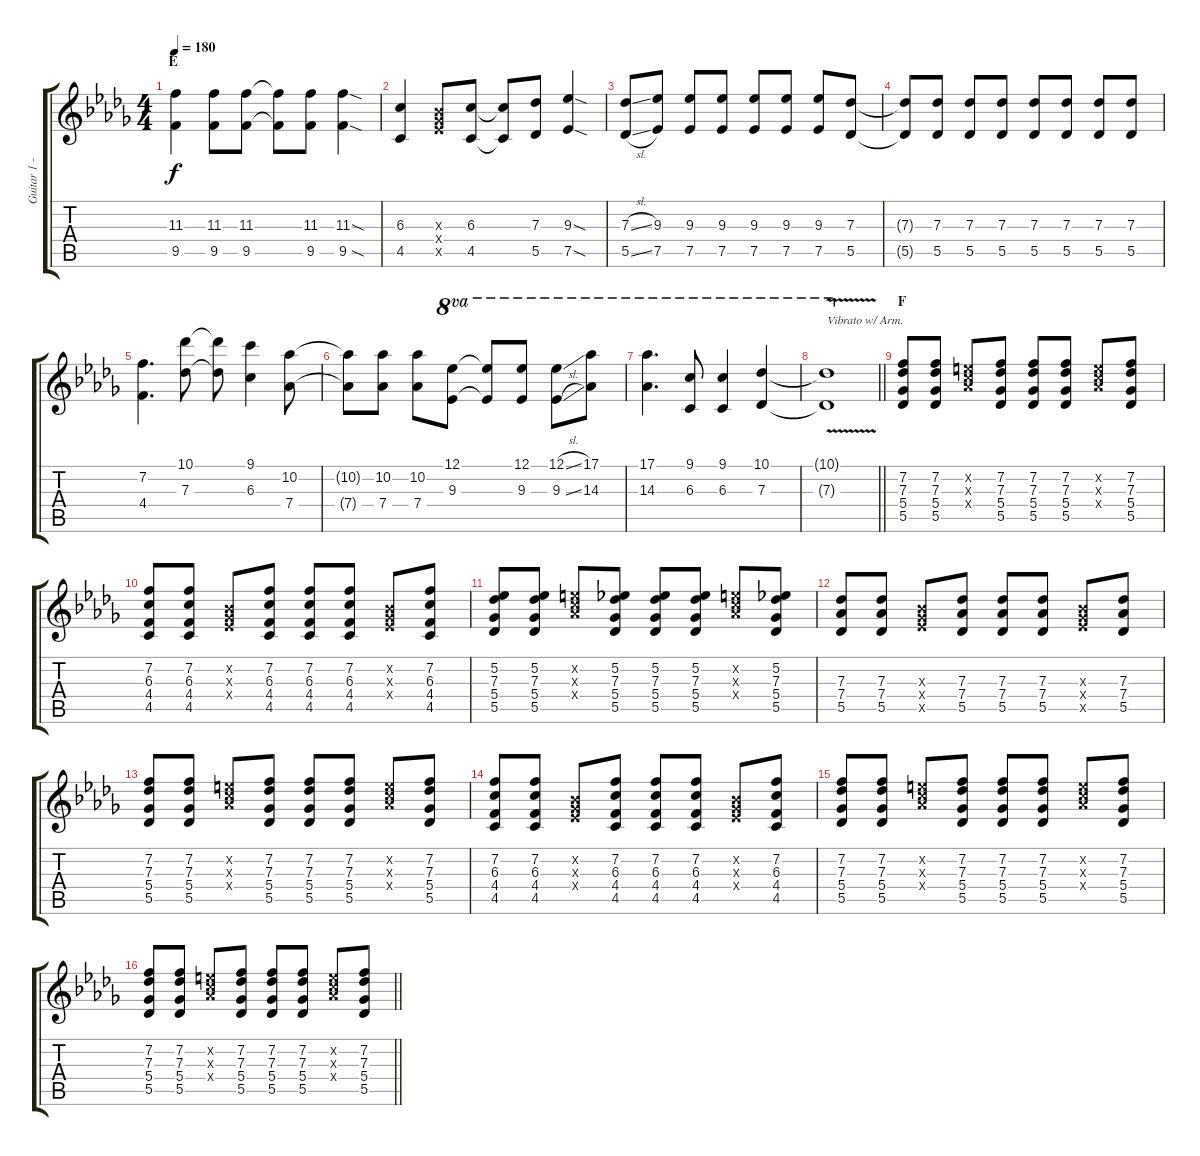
\track ("Guitar 1 - Hiroshi" "Guitar 1 -") {instrument distortionguitar}
\staff {score tabs}
\tuning (Eb4 Bb3 Gb3 Db3 Ab2 Db2) {hide}
\ts (4 4)
\section ("" "E")
\tempo 180
\clef g2
\ks db
(11.3 9.5).4{dy f} (11.3 9.5).8 (11.3 9.5).8 (11.3{t} 9.5{t}).8 (11.3 9.5).8 (11.3{sod} 9.5{sod}).4 |
(6.3 4.5).4 (4.3{x} 5.4{x} 7.5{x}).8 (6.3 4.5).8 (6.3{t} 4.5{t}).8 (7.3 5.5).8 (9.3{sod} 7.5{sod}).4 |
(7.3{sl} 5.5{sl}).8 (9.3 7.5).8 (9.3 7.5).8 (9.3 7.5).8 (9.3 7.5).8 (9.3 7.5).8 (9.3 7.5).8 (7.3 5.5).8 |
(7.3{t} 5.5{t}).8 (7.3 5.5).8 (7.3 5.5).8 (7.3 5.5).8 (7.3 5.5).8 (7.3 5.5).8 (7.3 5.5).8 (7.3 5.5).8 |
(7.2 4.4).4{d} (10.1 7.3).8 (10.1{t} 7.3{t}).8 (9.1 6.3).4 (10.2 7.4).8 |
(10.2{t} 7.4{t}).8 (10.2 7.4).8 (10.2 7.4).8 (12.1 9.3).8{ot 8va} (12.1{t} 9.3{t}).8{ot 8va} (12.1 9.3).8{ot 8va} (12.1{sl} 9.3{sl}).8{ot 8va} (17.1 14.3).8{ot 8va} |
(17.1 14.3).4{d ot 8va} (9.1 6.3).8{ot 8va} (9.1 6.3).4{ot 8va} (10.1 7.3).4{ot 8va} |
\barLineRight lightlight
(10.1{v t} 7.3{v t}).1{ot 8va txt "Vibrato w/ Arm."} |
\section ("" "F")
(7.2 7.3 5.4 5.5).8{volume 10 balance 0 instrument distortionguitar} (7.2 7.3 5.4 5.5).8 (6.2{x} 6.3{x} 7.4{x}).8 (7.2 7.3 5.4 5.5).8 (7.2 7.3 5.4 5.5).8 (7.2 7.3 5.4 5.5).8 (6.2{x} 6.3{x} 7.4{x}).8 (7.2 7.3 5.4 5.5).8 |
(7.2 6.3 4.4 4.5).8 (7.2 6.3 4.4 4.5).8 (0.2{x} 0.3{x} 2.4{x}).8 (7.2 6.3 4.4 4.5).8 (7.2 6.3 4.4 4.5).8 (7.2 6.3 4.4 4.5).8 (0.2{x} 0.3{x} 2.4{x}).8 (7.2 6.3 4.4 4.5).8 |
(5.2 7.3 5.4 5.5).8 (5.2 7.3 5.4 5.5).8 (6.2{x} 6.3{x} 7.4{x}).8 (5.2 7.3 5.4 5.5).8 (5.2 7.3 5.4 5.5).8 (5.2 7.3 5.4 5.5).8 (6.2{x} 6.3{x} 7.4{x}).8 (5.2 7.3 5.4 5.5).8 |
(7.3 7.4 5.5).8 (7.3 7.4 5.5).8 (4.3{x} 5.4{x} 7.5{x}).8 (7.3 7.4 5.5).8 (7.3 7.4 5.5).8 (7.3 7.4 5.5).8 (4.3{x} 5.4{x} 7.5{x}).8 (7.3 7.4 5.5).8 |
(7.2 7.3 5.4 5.5).8 (7.2 7.3 5.4 5.5).8 (6.2{x} 6.3{x} 7.4{x}).8 (7.2 7.3 5.4 5.5).8 (7.2 7.3 5.4 5.5).8 (7.2 7.3 5.4 5.5).8 (6.2{x} 6.3{x} 7.4{x}).8 (7.2 7.3 5.4 5.5).8 |
(7.2 6.3 4.4 4.5).8 (7.2 6.3 4.4 4.5).8 (0.2{x} 0.3{x} 2.4{x}).8 (7.2 6.3 4.4 4.5).8 (7.2 6.3 4.4 4.5).8 (7.2 6.3 4.4 4.5).8 (0.2{x} 0.3{x} 2.4{x}).8 (7.2 6.3 4.4 4.5).8 |
(7.2 7.3 5.4 5.5).8 (7.2 7.3 5.4 5.5).8 (6.2{x} 6.3{x} 7.4{x}).8 (7.2 7.3 5.4 5.5).8 (7.2 7.3 5.4 5.5).8 (7.2 7.3 5.4 5.5).8 (6.2{x} 6.3{x} 7.4{x}).8 (7.2 7.3 5.4 5.5).8 |
\barLineRight lightlight
(7.2 7.3 5.4 5.5).8 (7.2 7.3 5.4 5.5).8 (6.2{x} 6.3{x} 7.4{x}).8 (7.2 7.3 5.4 5.5).8 (7.2 7.3 5.4 5.5).8 (7.2 7.3 5.4 5.5).8 (6.2{x} 6.3{x} 7.4{x}).8 (7.2 7.3 5.4 5.5).8
